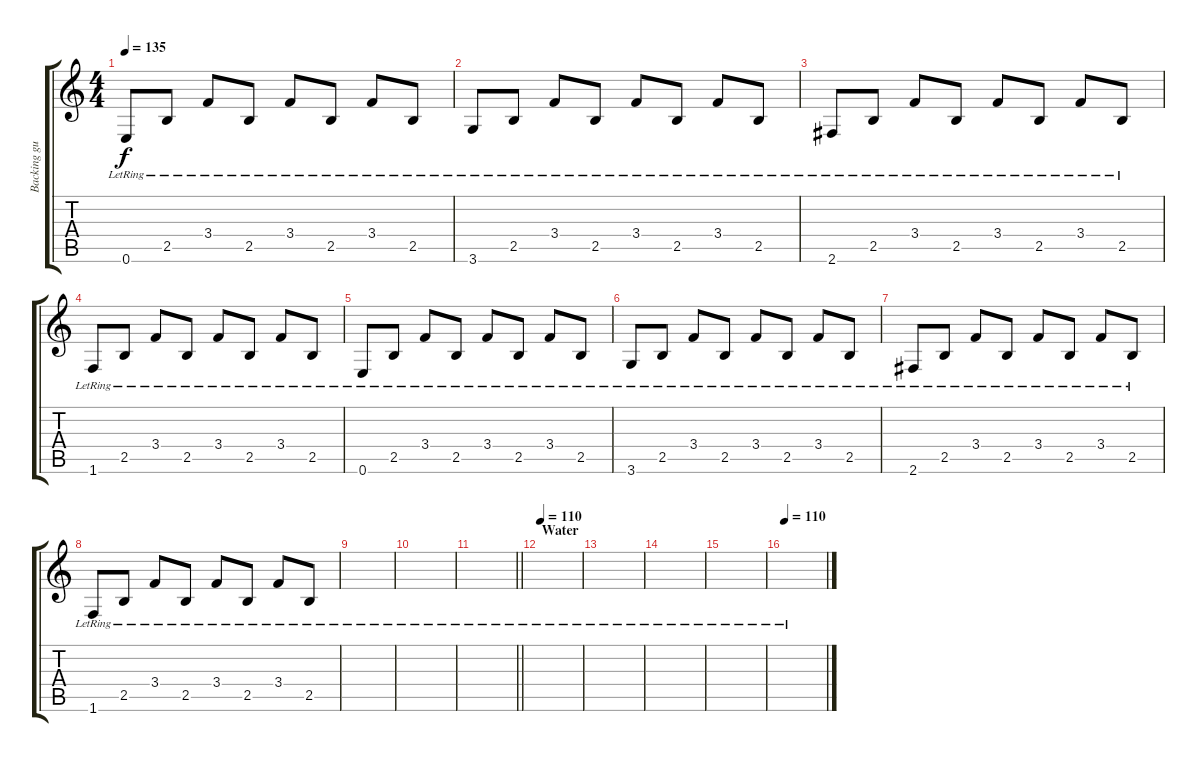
\track ("Backing guitar 1" "Backing gu") {instrument electricguitarclean}
\staff {score tabs}
\tuning (E4 B3 G3 D3 A2 E2) {hide}
\ts (4 4)
\tempo 135
\clef g2
\ks c
0.6{lr}.8{dy f volume 10 instrument electricguitarclean} 2.5{lr}.8 3.4{lr}.8 2.5{lr}.8 3.4{lr}.8 2.5{lr}.8 3.4{lr}.8 2.5{lr}.8 |
3.6{lr}.8 2.5{lr}.8 3.4{lr}.8 2.5{lr}.8 3.4{lr}.8 2.5{lr}.8 3.4{lr}.8 2.5{lr}.8 |
2.6{lr}.8 2.5{lr}.8 3.4{lr}.8 2.5{lr}.8 3.4{lr}.8 2.5{lr}.8 3.4{lr}.8 2.5{lr}.8 |
1.6{lr}.8 2.5{lr}.8 3.4{lr}.8 2.5{lr}.8 3.4{lr}.8 2.5{lr}.8 3.4{lr}.8 2.5{lr}.8 |
0.6{lr}.8{volume 10 instrument electricguitarclean} 2.5{lr}.8 3.4{lr}.8 2.5{lr}.8 3.4{lr}.8 2.5{lr}.8 3.4{lr}.8 2.5{lr}.8 |
3.6{lr}.8 2.5{lr}.8 3.4{lr}.8 2.5{lr}.8 3.4{lr}.8 2.5{lr}.8 3.4{lr}.8 2.5{lr}.8 |
2.6{lr}.8 2.5{lr}.8 3.4{lr}.8 2.5{lr}.8 3.4{lr}.8 2.5{lr}.8 3.4{lr}.8 2.5{lr}.8 |
1.6{lr}.8 2.5{lr}.8 3.4{lr}.8 2.5{lr}.8 3.4{lr}.8 2.5{lr}.8 3.4{lr}.8 2.5{lr}.8 |
|
|
\barLineRight lightlight
|
\section ("" "Water")
\tempo 110
|
|
|
|
\tempo 110
